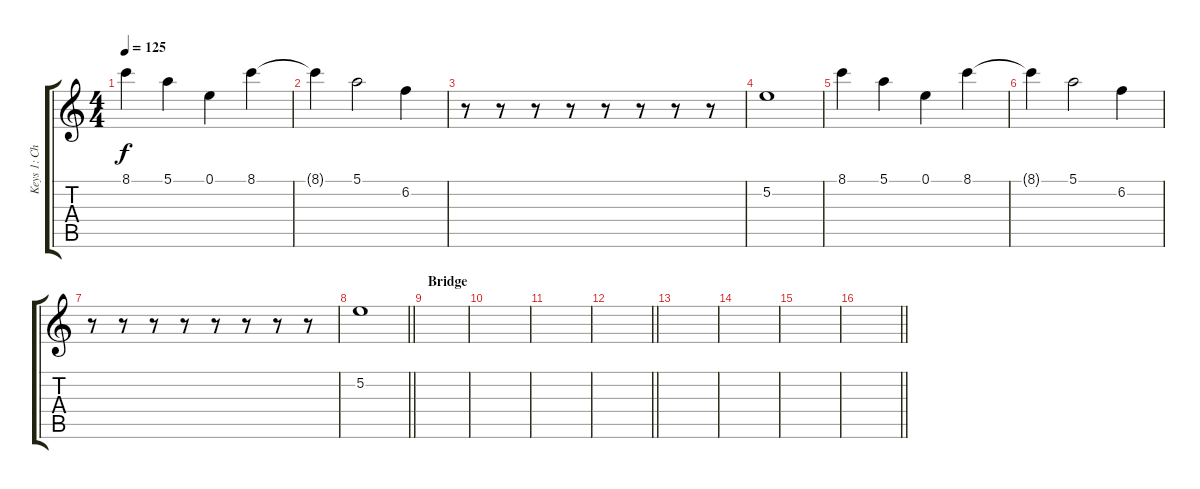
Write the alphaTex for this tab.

\track ("Keys 1: Chimes" "Keys 1: Ch") {instrument acousticguitarsteel}
\staff {score tabs}
\tuning (E4 B3 G3 D3 A2 E2) {hide}
\ts (4 4)
\tempo 125
\clef g2
\ks c
8.1.4{dy f instrument glockenspiel} 5.1.4 0.1.4 8.1.4 |
8.1{t}.4 5.1.2 6.2.4 |
r.8 r.8 r.8 r.8 r.8 r.8 r.8 r.8 |
5.2.1 |
8.1.4{instrument glockenspiel} 5.1.4 0.1.4 8.1.4 |
8.1{t}.4 5.1.2 6.2.4 |
r.8 r.8 r.8 r.8 r.8 r.8 r.8 r.8 |
\barLineRight lightlight
5.2.1 |
\section ("" "Bridge")
|
|
|
\barLineRight lightlight
|
|
|
|
\barLineRight lightlight
